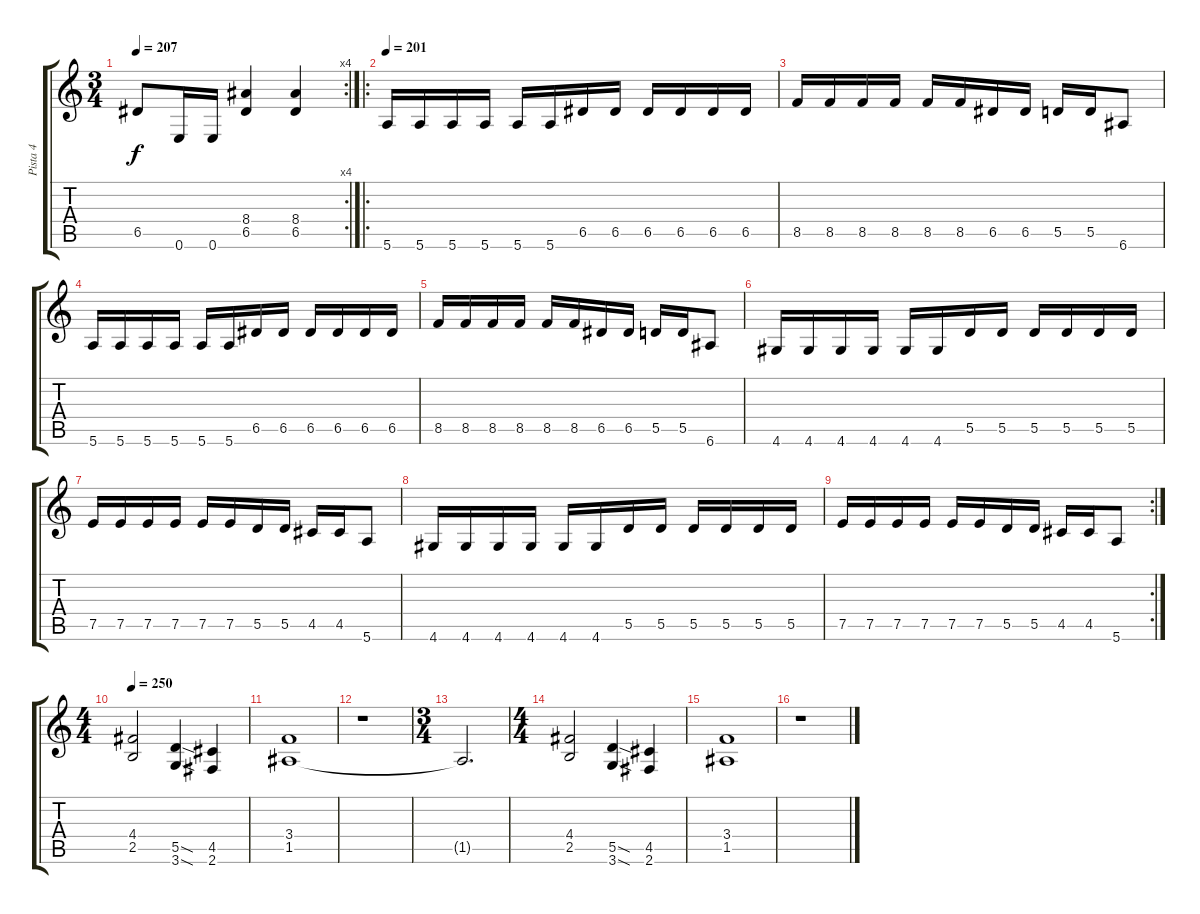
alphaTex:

\track ("Pista 4" "Pista 4") {solo instrument overdrivenguitar}
\staff {score tabs}
\tuning (E4 B3 G3 D3 A2 E2) {hide}
\rc 4
\ts (3 4)
\tempo 207
\clef g2
\ks c
6.5.8{dy f} 0.6.16 0.6.16 (8.4 6.5).4 (8.4 6.5).4 |
\ro
\tempo 201
5.6.16 5.6.16 5.6.16 5.6.16 5.6.16 5.6.16 6.5.16 6.5.16 6.5.16 6.5.16 6.5.16 6.5.16 |
8.5.16 8.5.16 8.5.16 8.5.16 8.5.16 8.5.16 6.5.16 6.5.16 5.5.16 5.5.16 6.6.8 |
5.6.16 5.6.16 5.6.16 5.6.16 5.6.16 5.6.16 6.5.16 6.5.16 6.5.16 6.5.16 6.5.16 6.5.16 |
8.5.16 8.5.16 8.5.16 8.5.16 8.5.16 8.5.16 6.5.16 6.5.16 5.5.16 5.5.16 6.6.8 |
4.6.16 4.6.16 4.6.16 4.6.16 4.6.16 4.6.16 5.5.16 5.5.16 5.5.16 5.5.16 5.5.16 5.5.16 |
7.5.16 7.5.16 7.5.16 7.5.16 7.5.16 7.5.16 5.5.16 5.5.16 4.5.16 4.5.16 5.6.8 |
4.6.16 4.6.16 4.6.16 4.6.16 4.6.16 4.6.16 5.5.16 5.5.16 5.5.16 5.5.16 5.5.16 5.5.16 |
\rc 2
7.5.16 7.5.16 7.5.16 7.5.16 7.5.16 7.5.16 5.5.16 5.5.16 4.5.16 4.5.16 5.6.8 |
\ts (4 4)
\tempo 250
(4.4 2.5).2 (5.5{sod} 3.6{sod}).4 (4.5 2.6).4 |
(3.4 1.5).1 |
r.1 |
\ts (3 4)
1.5{t}.2{d} |
\ts (4 4)
(4.4 2.5).2 (5.5{sod} 3.6{sod}).4 (4.5 2.6).4 |
(3.4 1.5).1 |
r.1
